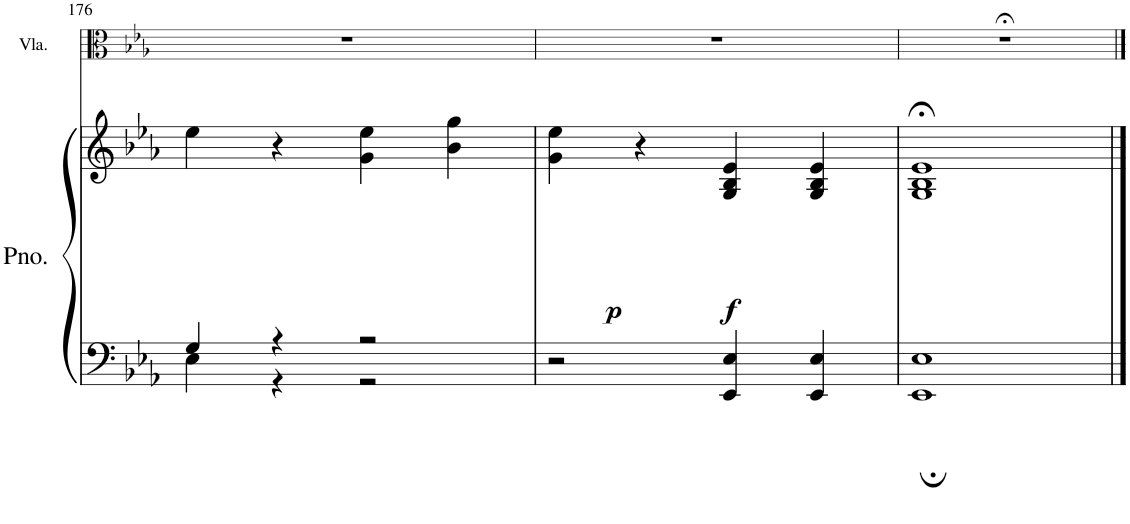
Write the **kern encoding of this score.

**kern	**kern	**dynam	**kern
*part2	*part2	*part2	*part1
*staff3	*staff2	*staff2/3	*staff1
*I"Piano	*	*	*I"Viola
*I'Pno.	*	*	*I'Vla.
!!LO:PB:g=z
*clefF4	*clefG2	*	*clefC3
*k[b-e-a-]	*k[b-e-a-]	*	*k[b-e-a-]
*M4/4	*M4/4	*	*M4/4
=176	=176	=176	=176
*^	*	*	*
4G/	4E-\	4ee-\	.	1r
4r	4r	4r	.	.
!	!	!	!LO:DY:b	!
2r	2r	4g\ 4ee-\	p	.
.	.	4b-\ 4gg\	.	.
*v	*v	*	*	*
=177	=177	=177	=177
2r	4g\ 4ee-\	.	1r
!	!	!LO:DY:b	!
.	4r	f	.
4EE-/ 4E-/	4G/ 4B-/ 4e-/	.	.
4EE-/ 4E-/	4G/ 4B-/ 4e-/	.	.
=178	=178	=178	=178
1EE-; 1E-;	1G;< 1B-;< 1e-;<	.	1r;<
==	==	==	==
*-	*-	*-	*-
